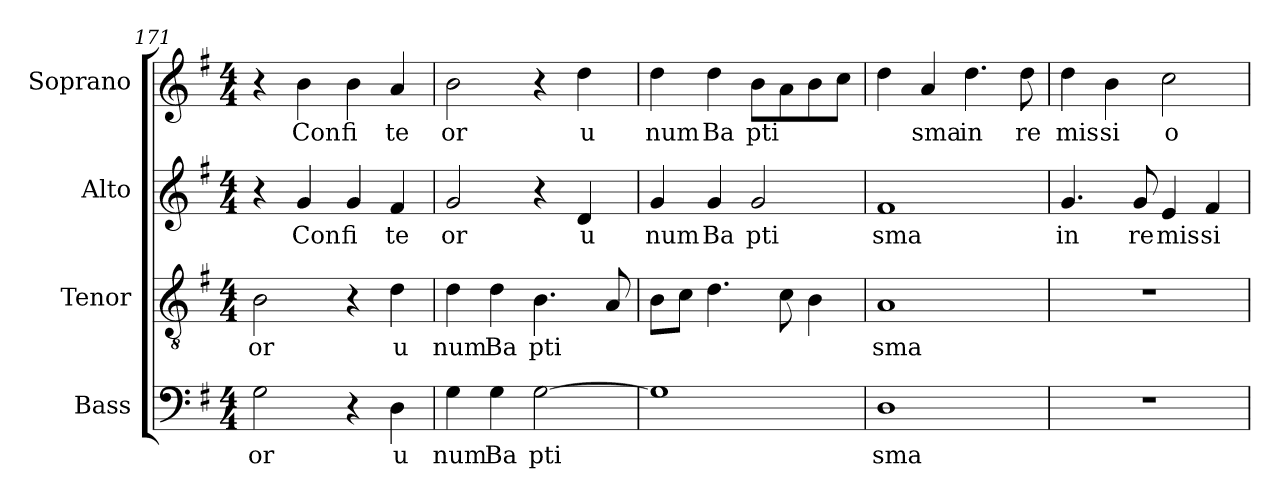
**kern	**text	**kern	**text	**kern	**text	**kern	**text
*part4	*part4	*part3	*part3	*part2	*part2	*part1	*part1
*staff4	*staff4	*staff3	*staff3	*staff2	*staff2	*staff1	*staff1
*I"Bass	*	*I"Tenor	*	*I"Alto	*	*I"Soprano	*
*I'B.	*	*I'T.	*	*I'A.	*	*I'S.	*
*clefF4	*	*clefGv2	*	*clefG2	*	*clefG2	*
*	*	*ITrd7c12	*	*	*	*	*
*k[f#]	*	*k[f#]	*	*k[f#]	*	*k[f#]	*
*G:	*	*G:	*	*G:	*	*G:	*
*M4/4	*	*M4/4	*	*M4/4	*	*M4/4	*
=171	=171	=171	=171	=171	=171	=171	=171
!	!LO:LY:b:color=#000000	!	!	!	!	!	!
!	!	!	!LO:LY:b:color=#000000	!	!	!	!
2Gi\	or	2BBi\	or	4r	.	4r	.
!	!	!	!	!	!LO:LY:b:color=#000000	!	!
!	!	!	!	!	!	!	!LO:LY:b:color=#000000
.	.	.	.	4gi/	Con	4bi\	Con
!	!	!	!	!	!LO:LY:b:color=#000000	!	!
!	!	!	!	!	!	!	!LO:LY:b:color=#000000
4r	.	4r	.	4gi/	fi	4bi\	fi
!	!LO:LY:b:color=#000000	!	!	!	!	!	!
!	!	!	!LO:LY:b:color=#000000	!	!	!	!
!	!	!	!	!	!LO:LY:b:color=#000000	!	!
!	!	!	!	!	!	!	!LO:LY:b:color=#000000
4Di\	u	4Di\	u	4f#i/	te	4ai/	te
=172	=172	=172	=172	=172	=172	=172	=172
!	!LO:LY:b:color=#000000	!	!	!	!	!	!
!	!	!	!LO:LY:b:color=#000000	!	!	!	!
!	!	!	!	!	!LO:LY:b:color=#000000	!	!
!	!	!	!	!	!	!	!LO:LY:b:color=#000000
4Gi\	num	4Di\	num	2gi/	or	2bi\	or
!	!LO:LY:b:color=#000000	!	!	!	!	!	!
!	!	!	!LO:LY:b:color=#000000	!	!	!	!
4Gi\	Ba	4Di\	Ba	.	.	.	.
!	!LO:LY:b:color=#000000	!	!	!	!	!	!
!	!	!	!LO:LY:b:color=#000000	!	!	!	!
[2Gi\	pti	4.BBi\	pti	4r	.	4r	.
!	!	!	!	!	!LO:LY:b:color=#000000	!	!
!	!	!	!	!	!	!	!LO:LY:b:color=#000000
.	.	.	.	4di/	u	4ddi\	u
.	.	8AAi/	.	.	.	.	.
!!LO:PB:g=z
=173	=173	=173	=173	=173	=173	=173	=173
!	!	!	!	!	!LO:LY:b:color=#000000	!	!
!	!	!	!	!	!	!	!LO:LY:b:color=#000000
1Gi]	.	8BBi\L	.	4gi/	num	4ddi\	num
.	.	8Ci\J	.	.	.	.	.
!	!	!	!	!	!LO:LY:b:color=#000000	!	!
!	!	!	!	!	!	!	!LO:LY:b:color=#000000
.	.	4.Di\	.	4gi/	Ba	4ddi\	Ba
!	!	!	!	!	!LO:LY:b:color=#000000	!	!
!	!	!	!	!	!	!	!LO:LY:b:color=#000000
.	.	.	.	2gi/	pti	8bi\L	pti
.	.	8Ci\	.	.	.	8ai\	.
.	.	4BBi\	.	.	.	8bi\	.
.	.	.	.	.	.	8cci\J	.
=174	=174	=174	=174	=174	=174	=174	=174
!	!LO:LY:b:color=#000000	!	!	!	!	!	!
!	!	!	!LO:LY:b:color=#000000	!	!	!	!
!	!	!	!	!	!LO:LY:b:color=#000000	!	!
1Di	sma	1AAi	sma	1f#i	sma	4ddi\	.
!	!	!	!	!	!	!	!LO:LY:b:color=#000000
.	.	.	.	.	.	4ai/	sma
!	!	!	!	!	!	!	!LO:LY:b:color=#000000
.	.	.	.	.	.	4.ddi\	in
!	!	!	!	!	!	!	!LO:LY:b:color=#000000
.	.	.	.	.	.	8ddi\	re
=175	=175	=175	=175	=175	=175	=175	=175
!	!	!	!	!	!LO:LY:b:color=#000000	!	!
!	!	!	!	!	!	!	!LO:LY:b:color=#000000
1r	.	1r	.	4.gi/	in	4ddi\	mis
!	!	!	!	!	!	!	!LO:LY:b:color=#000000
.	.	.	.	.	.	4bi\	si
!	!	!	!	!	!LO:LY:b:color=#000000	!	!
.	.	.	.	8gi/	re	.	.
!	!	!	!	!	!LO:LY:b:color=#000000	!	!
!	!	!	!	!	!	!	!LO:LY:b:color=#000000
.	.	.	.	4ei/	mis	2cci\	o
!	!	!	!	!	!LO:LY:b:color=#000000	!	!
.	.	.	.	4f#i/	si	.	.
=	=	=	=	=	=	=	=
*-	*-	*-	*-	*-	*-	*-	*-
